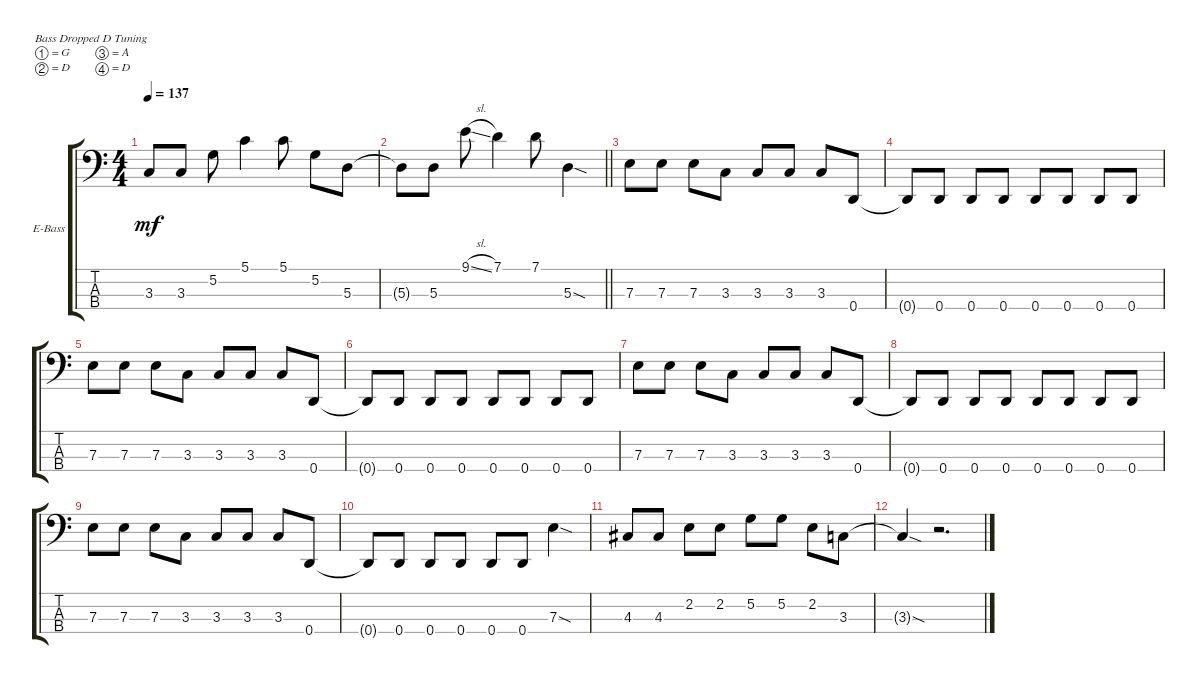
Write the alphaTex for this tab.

\defaultSystemsLayout 4
\bracketExtendMode groupsimilarinstruments
\firstSystemTrackNameOrientation horizontal
\otherSystemsTrackNameOrientation horizontal
\track ("Electric Bass" "E-Bass") {instrument electricbassfinger}
\staff {score tabs}
\tuning (G2 D2 A1 D1)
\ts (4 4)
\tempo 137
\clef f4
\ks c
3.3{t}.8{dy mf} 3.3.8 5.2.8 5.1.4 5.1.8 5.2.8 5.3.8 |
\barLineRight lightlight
5.3{t}.8 5.3.8 9.1{sl}.8 7.1.4 7.1.8 5.3{sod}.4 |
7.3.8 7.3.8 7.3.8 3.3.8 3.3.8 3.3.8 3.3.8 0.4.8 |
0.4{t}.8 0.4.8 0.4.8 0.4.8 0.4.8 0.4.8 0.4.8 0.4.8 |
7.3.8 7.3.8 7.3.8 3.3.8 3.3.8 3.3.8 3.3.8 0.4.8 |
0.4{t}.8 0.4.8 0.4.8 0.4.8 0.4.8 0.4.8 0.4.8 0.4.8 |
7.3.8 7.3.8 7.3.8 3.3.8 3.3.8 3.3.8 3.3.8 0.4.8 |
0.4{t}.8 0.4.8 0.4.8 0.4.8 0.4.8 0.4.8 0.4.8 0.4.8 |
7.3.8 7.3.8 7.3.8 3.3.8 3.3.8 3.3.8 3.3.8 0.4.8 |
0.4{t}.8 0.4.8 0.4.8 0.4.8 0.4.8 0.4.8 7.3{sod}.4 |
4.3.8 4.3.8 2.2.8 2.2.8 5.2.8 5.2.8 2.2.8 3.3.8 |
3.3{sod t}.4 r.2{d}
